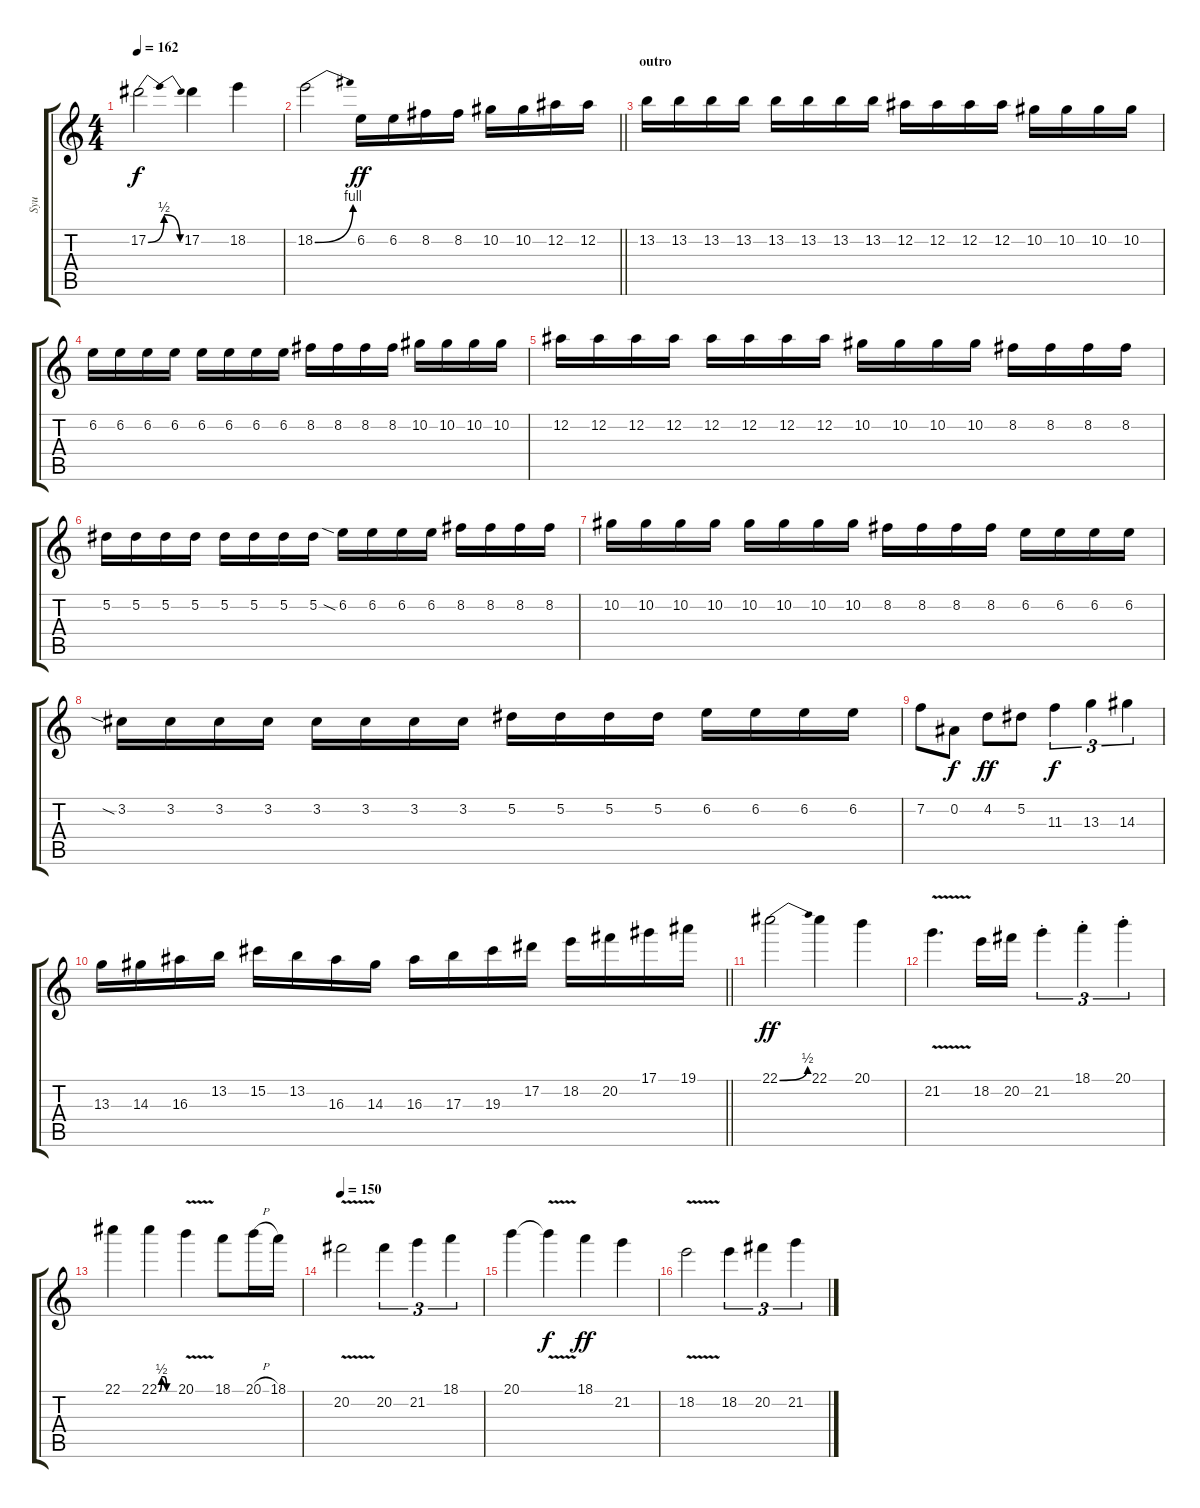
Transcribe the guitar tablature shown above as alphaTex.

\track ("Syu" "Syu") {instrument overdrivenguitar}
\staff {score tabs}
\tuning (Eb4 Bb3 Gb3 Db3 Ab2 Eb2) {hide}
\ts (4 4)
\tempo 162
\clef g2
\ks c
17.2{be (bendrelease 0 0 10 2 20 2 60 0)}.2{dy f} 17.2.4 18.2.4 |
\barLineRight lightlight
18.2{be (bend 0 0 60 4)}.2 6.2.16{dy ff} 6.2.16 8.2.16 8.2.16 10.2.16 10.2.16 12.2.16 12.2.16 |
\section ("" "outro")
13.2.16 13.2.16 13.2.16 13.2.16 13.2.16 13.2.16 13.2.16 13.2.16 12.2.16 12.2.16 12.2.16 12.2.16 10.2.16 10.2.16 10.2.16 10.2.16 |
6.2.16 6.2.16 6.2.16 6.2.16 6.2.16 6.2.16 6.2.16 6.2.16 8.2.16 8.2.16 8.2.16 8.2.16 10.2.16 10.2.16 10.2.16 10.2.16 |
12.2.16 12.2.16 12.2.16 12.2.16 12.2.16 12.2.16 12.2.16 12.2.16 10.2.16 10.2.16 10.2.16 10.2.16 8.2.16 8.2.16 8.2.16 8.2.16 |
5.2.16 5.2.16 5.2.16 5.2.16 5.2.16 5.2.16 5.2.16 5.2.16 6.2{sia}.16 6.2.16 6.2.16 6.2.16 8.2.16 8.2.16 8.2.16 8.2.16 |
10.2.16 10.2.16 10.2.16 10.2.16 10.2.16 10.2.16 10.2.16 10.2.16 8.2.16 8.2.16 8.2.16 8.2.16 6.2.16 6.2.16 6.2.16 6.2.16 |
3.2{sia}.16 3.2.16 3.2.16 3.2.16 3.2.16 3.2.16 3.2.16 3.2.16 5.2.16 5.2.16 5.2.16 5.2.16 6.2.16 6.2.16 6.2.16 6.2.16 |
7.2.8 0.2.8{dy f} 4.2.8{dy ff} 5.2.8 11.3.4{tu (3 2) dy f} 13.3.4{tu (3 2)} 14.3.4{tu (3 2)} |
\barLineRight lightlight
13.3.16 14.3.16 16.3.16 13.2.16 15.2.16 13.2.16 16.3.16 14.3.16 16.3.16 17.3.16 19.3.16 17.2.16 18.2.16 20.2.16 17.1.16 19.1.16 |
22.1{be (bend 0 0 60 2)}.2{dy ff} 22.1.4 20.1.4 |
21.2{v}.4{d} 18.2.16 20.2.16 21.2{st}.4{tu (3 2)} 18.1{st}.4{tu (3 2)} 20.1{st}.4{tu (3 2)} |
22.1.4 22.1{be (custom 0 0 10 2 20 2 30 0 60 0)}.4 20.1{v}.4 18.1.8 20.1{h}.16 18.1.16 |
\tempo 147
\tempo 150
20.2{v}.2 20.2.4{tu (3 2)} 21.2.4{tu (3 2)} 18.1.4{tu (3 2)} |
20.1.4 20.1{v t}.4{dy f} 18.1.4{dy ff} 21.2.4 |
18.2{v}.2 18.2.4{tu (3 2)} 20.2.4{tu (3 2)} 21.2.4{tu (3 2)}
